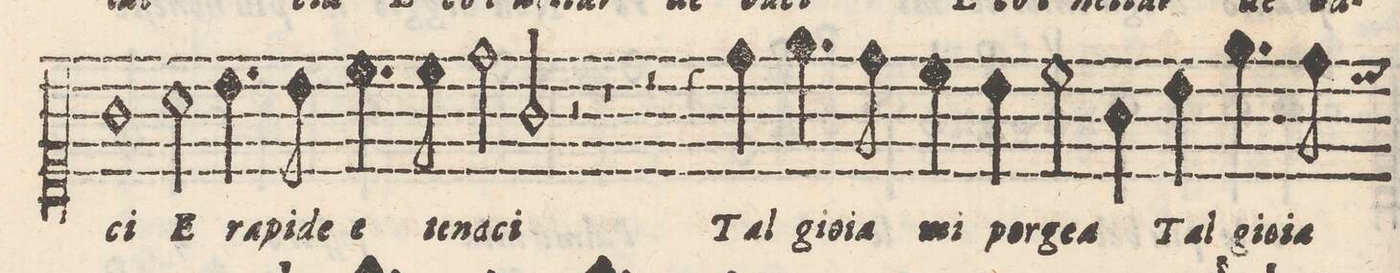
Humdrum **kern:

**kern	**text
*I"Canto	*
*clefC1	*
*k[]	*
*M2/1	*
1g#	-ci
2a\	E
4.b\	ra-
8b\	-pi-
=16-	=16-
4.cc\	-de e
8cc\	te-
2dd\	-na-
2gny/	-ci
2r	.
=17-	=17-
1r	.
2r	.
4r	.
4dd\	Tal
=18-	=18-
4.ee\	gio-
8dd\	-ia
4cc\	mi
4b\	por-
2cc\	-ge-
4g\	-a
4b\	Tal
=19-	=19-
4.ee\	gio-
8dd\	-ia
*-	*-
